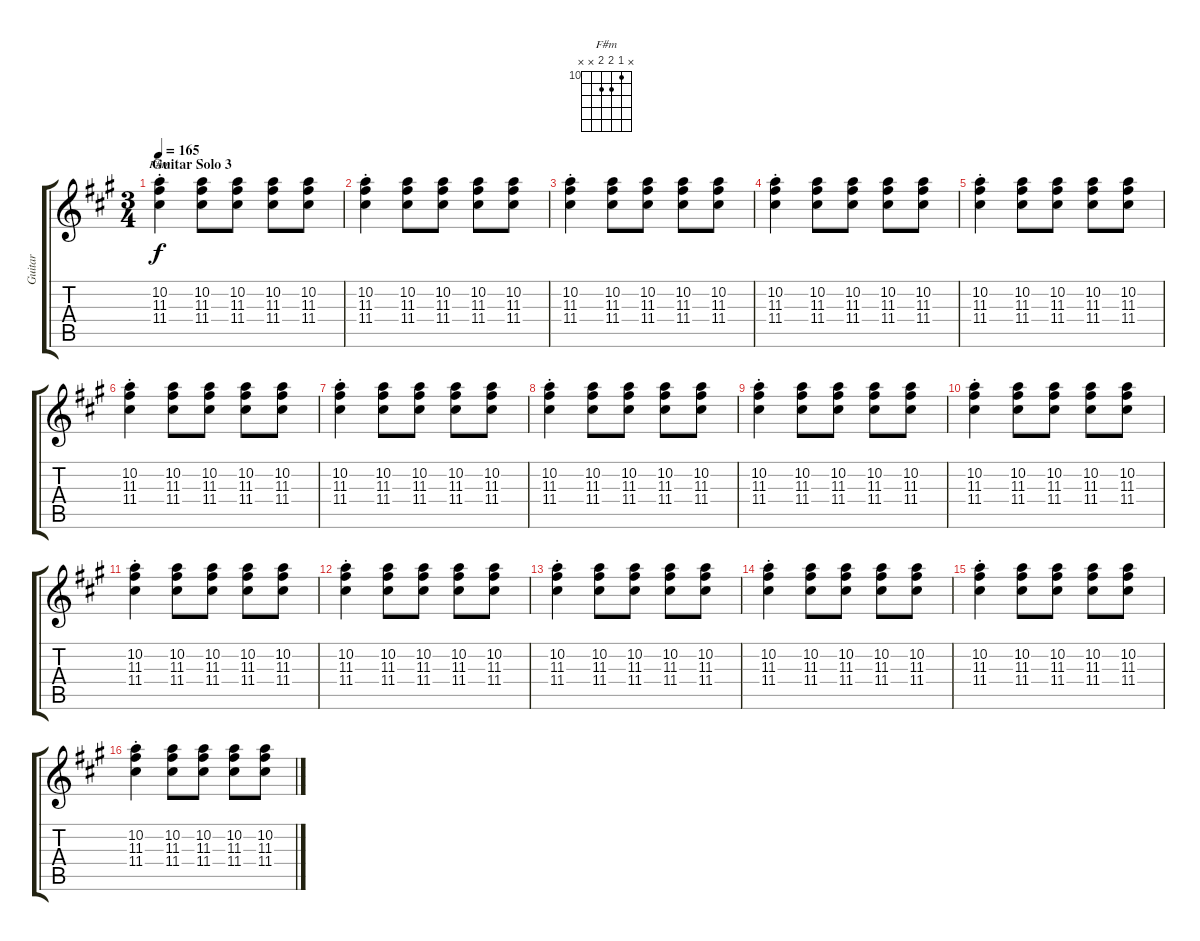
\track ("Guitar" "Guitar") {instrument overdrivenguitar}
\staff {score tabs}
\tuning (E4 B3 G3 D3 A2 E2) {hide}
\chord ("F#m" x 10 11 11 x x) {firstfret 10}
\ts (3 4)
\section ("" "Guitar Solo 3")
\tempo 165
\clef g2
\ks a
(10.2{st} 11.3{st} 11.4{st}).4{ch "F#m" dy f} (10.2 11.3 11.4).8 (10.2 11.3 11.4).8 (10.2 11.3 11.4).8 (10.2 11.3 11.4).8 |
(10.2{st} 11.3{st} 11.4{st}).4 (10.2 11.3 11.4).8 (10.2 11.3 11.4).8 (10.2 11.3 11.4).8 (10.2 11.3 11.4).8 |
(10.2{st} 11.3{st} 11.4{st}).4 (10.2 11.3 11.4).8 (10.2 11.3 11.4).8 (10.2 11.3 11.4).8 (10.2 11.3 11.4).8 |
(10.2{st} 11.3{st} 11.4{st}).4 (10.2 11.3 11.4).8 (10.2 11.3 11.4).8 (10.2 11.3 11.4).8 (10.2 11.3 11.4).8 |
(10.2{st} 11.3{st} 11.4{st}).4 (10.2 11.3 11.4).8 (10.2 11.3 11.4).8 (10.2 11.3 11.4).8 (10.2 11.3 11.4).8 |
(10.2{st} 11.3{st} 11.4{st}).4 (10.2 11.3 11.4).8 (10.2 11.3 11.4).8 (10.2 11.3 11.4).8 (10.2 11.3 11.4).8 |
(10.2{st} 11.3{st} 11.4{st}).4 (10.2 11.3 11.4).8 (10.2 11.3 11.4).8 (10.2 11.3 11.4).8 (10.2 11.3 11.4).8 |
(10.2{st} 11.3{st} 11.4{st}).4 (10.2 11.3 11.4).8 (10.2 11.3 11.4).8 (10.2 11.3 11.4).8 (10.2 11.3 11.4).8 |
(10.2{st} 11.3{st} 11.4{st}).4 (10.2 11.3 11.4).8 (10.2 11.3 11.4).8 (10.2 11.3 11.4).8 (10.2 11.3 11.4).8 |
(10.2{st} 11.3{st} 11.4{st}).4 (10.2 11.3 11.4).8 (10.2 11.3 11.4).8 (10.2 11.3 11.4).8 (10.2 11.3 11.4).8 |
(10.2{st} 11.3{st} 11.4{st}).4 (10.2 11.3 11.4).8 (10.2 11.3 11.4).8 (10.2 11.3 11.4).8 (10.2 11.3 11.4).8 |
(10.2{st} 11.3{st} 11.4{st}).4 (10.2 11.3 11.4).8 (10.2 11.3 11.4).8 (10.2 11.3 11.4).8 (10.2 11.3 11.4).8 |
(10.2{st} 11.3{st} 11.4{st}).4 (10.2 11.3 11.4).8 (10.2 11.3 11.4).8 (10.2 11.3 11.4).8 (10.2 11.3 11.4).8 |
(10.2{st} 11.3{st} 11.4{st}).4 (10.2 11.3 11.4).8 (10.2 11.3 11.4).8 (10.2 11.3 11.4).8 (10.2 11.3 11.4).8 |
(10.2{st} 11.3{st} 11.4{st}).4 (10.2 11.3 11.4).8 (10.2 11.3 11.4).8 (10.2 11.3 11.4).8 (10.2 11.3 11.4).8 |
(10.2{st} 11.3{st} 11.4{st}).4 (10.2 11.3 11.4).8 (10.2 11.3 11.4).8 (10.2 11.3 11.4).8 (10.2 11.3 11.4).8
